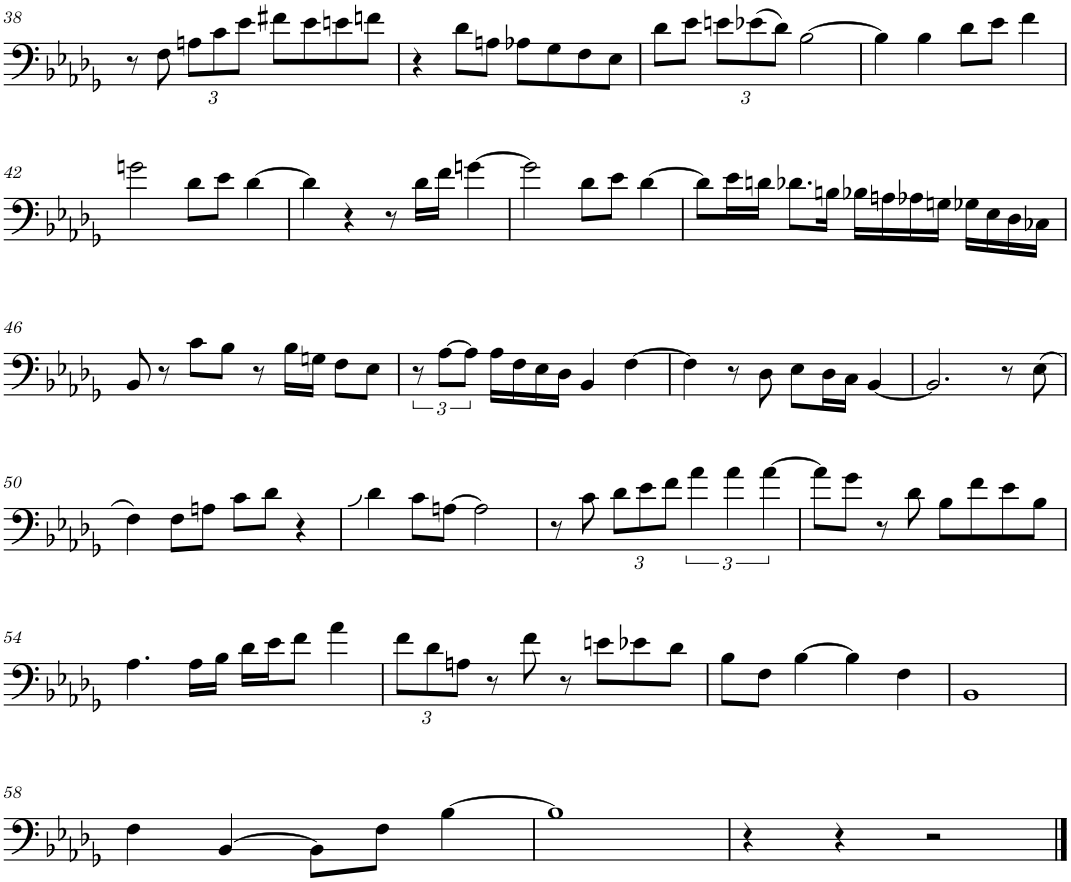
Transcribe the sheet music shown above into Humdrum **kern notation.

**kern
*part1
*staff1
*I"Bass Guitar
*I'B. Guit.
!!LO:PB:g=z
*clefF4
*Trd7c12
*k[b-e-a-d-g-]
*M4/4
=38
8r
8F\
*Xbrackettup
12An\L
12c\
12e-\J
8f#X\L
8e-\
8en\
8fn\J
=39
4r
8d-\L
8An\J
8A-X\L
8G-\
8F\
8E-\J
=40
8d-\L
8e-\J
12en\L
(12e-X\
12d-\J)
[2B-\
=41
4B-\]
4B-\
8d-\L
8e-\J
4f\
!!LO:LB:g=z
=42
2gn\
8d-\L
8e-\J
[4d-\
=43
4d-\]
4r
8r
16d-\LL
16f\JJ
[4gn\
=44
2g\]
8d-\L
8e-\J
[4d-\
=45
8d-\L]
16e-\L
16dn\JJ
8.d-X\L
16Bn\Jk
16B-X\LL
16An\
16A-X\
16Gn\JJ
16G-X\LL
16E-\
16D-\
16C-X\JJ
!!LO:LB:g=z
=46
8BB-/
8r
8c\L
8B-\J
8r
16B-\LL
16Gn\JJ
8F\L
8E-\J
=47
*brackettup
12r
[12A-\L
12A-\J]
16A-\LL
16F\
16E-\
16D-\JJ
4BB-/
[4F\
=48
4F\]
8r
8D-\
8E-\L
16D-\L
16C\JJ
[4BB-/
=49
2.BB-/]
8r
(8E-\
!!LO:LB:g=z
=50
4F\)
8F\L
8An\J
8c\L
8d-\J
4r
=51
4d-\
8c\L
[8An\J
2A\]
=52
8r
8c\
*Xbrackettup
12d-\L
12e-\
12f\J
*brackettup
6a-\
6a-\
[6a-\
=53
8a-\L]
8g-\J
8r
8d-\
8B-\L
8f\
8e-\
8B-\J
!!LO:LB:g=z
=54
4.A-\
16A-\LL
16B-\JJ
16d-\LL
16e-\J
8f\J
4a-\
=55
*Xbrackettup
12f\L
12d-\
12An\J
8r
8f\
8r
8en\L
8e-X\
8d-\J
=56
8B-\L
8F\J
[4B-\
4B-\]
4F\
=57
1BB-
!!LO:LB:g=z
=58
4F\
[4BB-/
8BB-\L]
8F\J
[4B-\
=59
1B-]
=60
4r
4r
2r
==
*-
